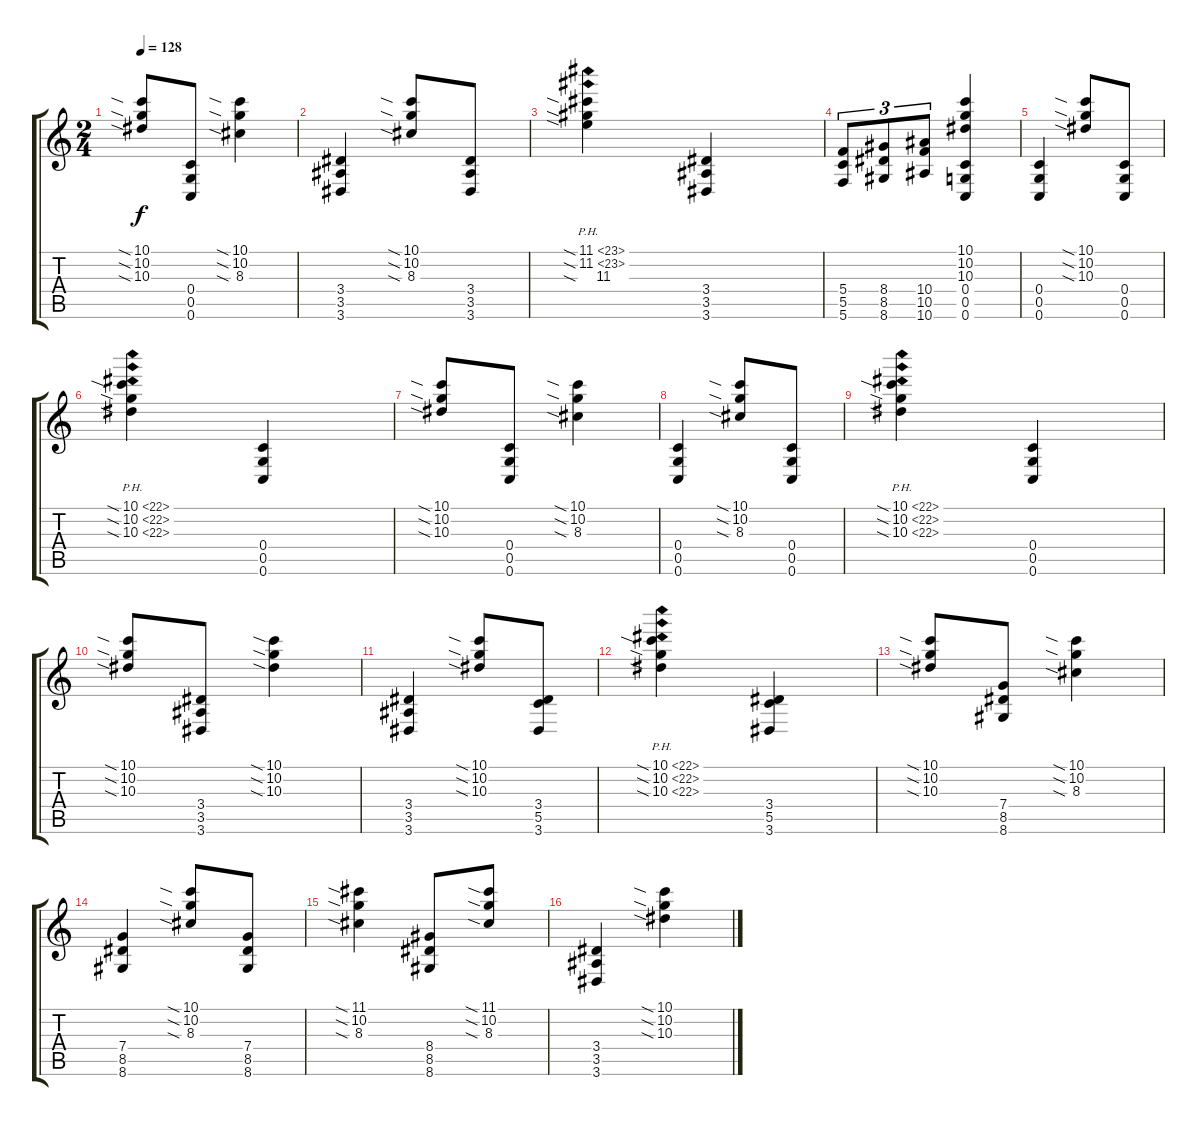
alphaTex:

\track "" {instrument overdrivenguitar}
\staff {score tabs}
\tuning (D4 A3 F3 C3 G2 C2) {hide}
\ts (2 4)
\tempo 128
\clef g2
\ks c
(10.1{sia} 10.2{sia} 10.3{sia}).8{dy f} (0.4 0.5 0.6).8 (10.1{sia} 10.2{sia} 8.3{sia}).4 |
(3.4 3.5 3.6).4 (10.1{sia} 10.2{sia} 8.3{sia}).8 (3.4 3.5 3.6).8 |
(11.1{ph 12 sia} 11.2{ph 12 sia} 11.3{sia}).4 (3.4 3.5 3.6).4 |
(5.4 5.5 5.6).8{tu (3 2)} (8.4 8.5 8.6).8{tu (3 2)} (10.4 10.5 10.6).8{tu (3 2)} (10.1 10.2 10.3 0.4 0.5 0.6).4 |
(0.4 0.5 0.6).4{volume 11} (10.1{sia} 10.2{sia} 10.3{sia}).8 (0.4 0.5 0.6).8 |
(10.1{ph 12 sia} 10.2{ph 12 sia} 10.3{ph 12 sia}).4 (0.4 0.5 0.6).4 |
(10.1{sia} 10.2{sia} 10.3{sia}).8 (0.4 0.5 0.6).8 (10.1{sia} 10.2{sia} 8.3{sia}).4 |
(0.4 0.5 0.6).4 (10.1{sia} 10.2{sia} 8.3{sia}).8 (0.4 0.5 0.6).8 |
(10.1{ph 12 sia} 10.2{ph 12 sia} 10.3{ph 12 sia}).4 (0.4 0.5 0.6).4 |
(10.1{sia} 10.2{sia} 10.3{sia}).8 (3.4 3.5 3.6).8 (10.1{sia} 10.2{sia} 10.3{sia}).4 |
(3.4 3.5 3.6).4 (10.1{sia} 10.2{sia} 10.3{sia}).8 (3.4 5.5 3.6).8 |
(10.1{ph 12 sia} 10.2{ph 12 sia} 10.3{ph 12 sia}).4 (3.4 5.5 3.6).4 |
(10.1{sia} 10.2{sia} 10.3{sia}).8 (7.4 8.5 8.6).8 (10.1{sia} 10.2{sia} 8.3{sia}).4 |
(7.4 8.5 8.6).4 (10.1{sia} 10.2{sia} 8.3{sia}).8 (7.4 8.5 8.6).8 |
(11.1{sia} 10.2{sia} 8.3{sia}).4 (8.4 8.5 8.6).8 (11.1{sia} 10.2{sia} 8.3{sia}).8 |
(3.4 3.5 3.6).4 (10.1{sia} 10.2{sia} 10.3{sia}).4
